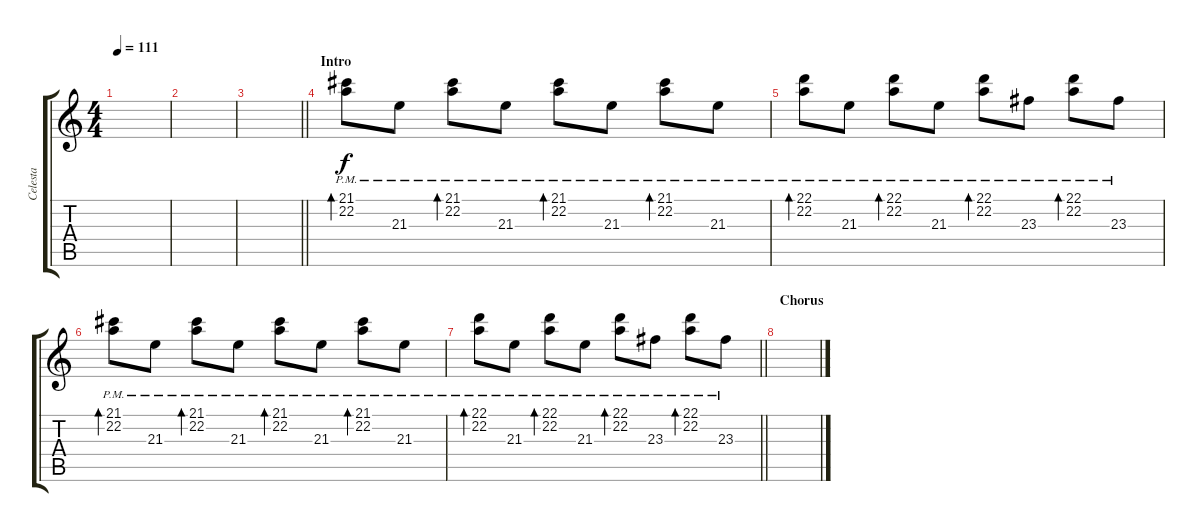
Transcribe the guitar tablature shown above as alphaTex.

\track ("Celesta" "Celesta") {instrument celesta}
\staff {score tabs}
\tuning (E4 B3 G3 D3 A2 E2) {hide}
\ts (4 4)
\tempo 111
\clef g2
\ks c
|
|
\barLineRight lightlight
|
\section ("" "Intro")
(21.1{pm} 22.2{pm}).8{bd 60 dy f} 21.3{pm}.8 (21.1{pm} 22.2{pm}).8{bd 30} 21.3{pm}.8 (21.1{pm} 22.2{pm}).8{bd 30} 21.3{pm}.8 (21.1{pm} 22.2{pm}).8{bd 30} 21.3{pm}.8 |
(22.1{pm} 22.2{pm}).8{bd 30} 21.3{pm}.8 (22.1{pm} 22.2{pm}).8{bd 30} 21.3{pm}.8 (22.1{pm} 22.2{pm}).8{bd 30} 23.3{pm}.8 (22.1{pm} 22.2{pm}).8{bd 30} 23.3{pm}.8 |
(21.1{pm} 22.2{pm}).8{bd 30} 21.3{pm}.8 (21.1{pm} 22.2{pm}).8{bd 30} 21.3{pm}.8 (21.1{pm} 22.2{pm}).8{bd 30} 21.3{pm}.8 (21.1{pm} 22.2{pm}).8{bd 30} 21.3{pm}.8 |
\barLineRight lightlight
(22.1{pm} 22.2{pm}).8{bd 30} 21.3{pm}.8 (22.1{pm} 22.2{pm}).8{bd 30} 21.3{pm}.8 (22.1{pm} 22.2{pm}).8{bd 30} 23.3{pm}.8 (22.1{pm} 22.2{pm}).8{bd 30} 23.3{pm}.8 |
\section ("" "Chorus")
